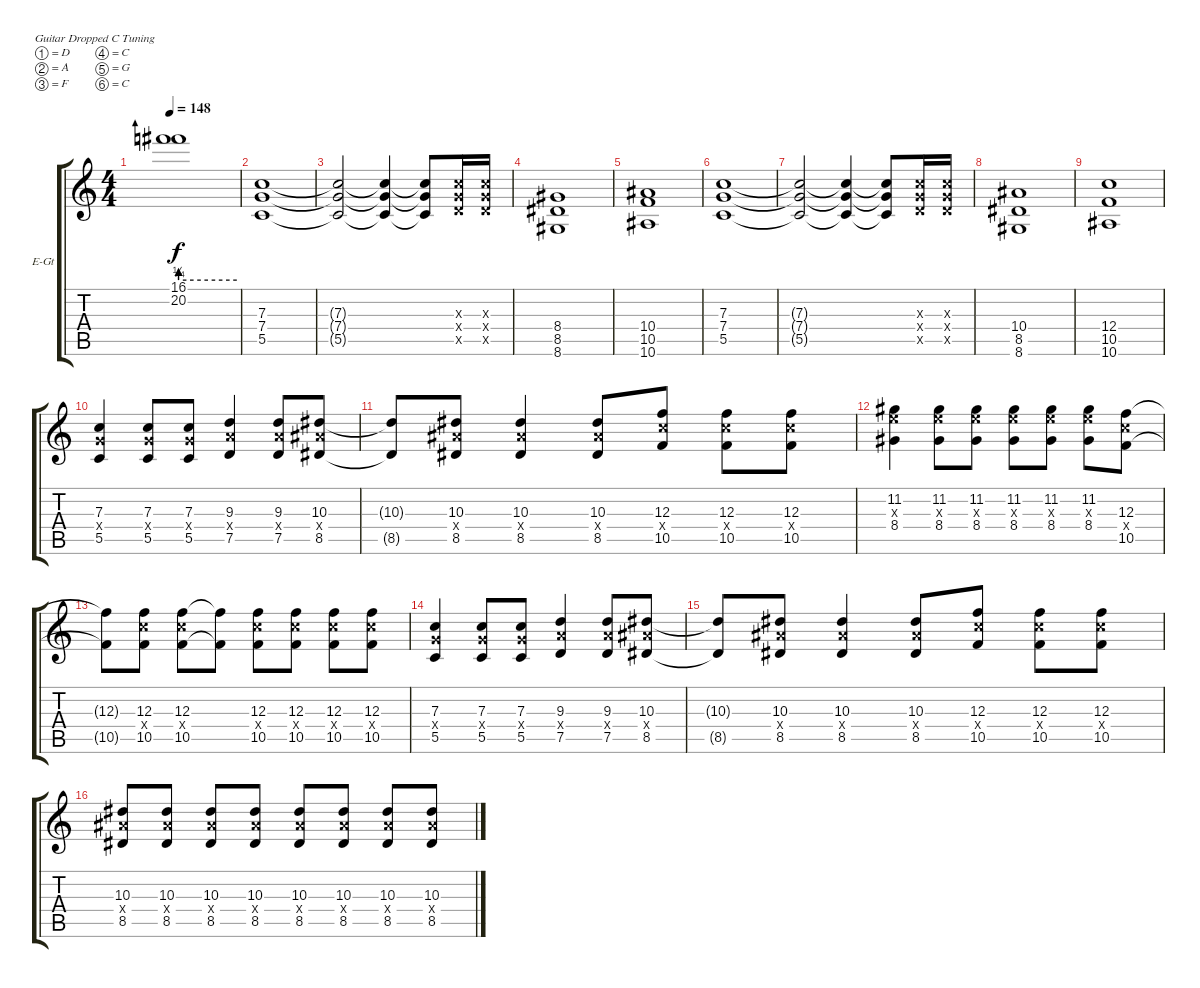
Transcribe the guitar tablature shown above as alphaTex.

\bracketExtendMode groupsimilarinstruments
\firstSystemTrackNameOrientation horizontal
\otherSystemsTrackNameOrientation horizontal
\track ("Lead Guitar" "E-Gt") {instrument distortionguitar}
\staff {score tabs}
\tuning (D4 A3 F3 C3 G2 C2)
\ts (4 4)
\tempo 148
\clef g2
\ks c
(16.1{t} 20.2{be (hold 0 1 60 1) t}).1{dy f} |
(7.3 7.4 5.5).1 |
(7.3{t} 7.4{t} 5.5{t}).2 (7.3{t} 7.4{t} 5.5{t}).4 (7.3{t} 7.4{t} 5.5{t}).8 (7.3{x} 7.4{x} 7.5{x}).16 (7.3{x} 7.4{x} 7.5{x}).16 |
(8.4 8.5 8.6).1 |
(10.4 10.5 10.6).1 |
(7.3 7.4 5.5).1 |
(7.3{t} 7.4{t} 5.5{t}).2 (7.3{t} 7.4{t} 5.5{t}).4 (7.3{t} 7.4{t} 5.5{t}).8 (7.3{x} 7.4{x} 7.5{x}).16 (7.3{x} 7.4{x} 7.5{x}).16 |
(10.4 8.5 8.6).1 |
(12.4 10.5 10.6).1 |
(7.3 7.4{x} 5.5).4 (7.3 7.4{x} 5.5).8 (7.3 7.4{x} 5.5).8 (9.3 9.4{x} 7.5).4 (9.3 9.4{x} 7.5).8 (10.3 10.4{x} 8.5).8 |
(10.3{t} 8.5{t}).8 (10.3 10.4{x} 8.5).8 (10.3 10.4{x} 8.5).4 (10.3 10.4{x} 8.5).8 (12.3 12.4{x} 10.5).8 (12.3 12.4{x} 10.5).8 (12.3 12.4{x} 10.5).8 |
(11.2 11.3{x} 8.4).4 (11.2 11.3{x} 8.4).8 (11.2 11.3{x} 8.4).8 (11.2 11.3{x} 8.4).8 (11.2 11.3{x} 8.4).8 (11.2 11.3{x} 8.4).8 (12.3 12.4{x} 10.5).8 |
(12.3{t} 10.5{t}).8 (12.3 12.4{x} 10.5).8 (12.3 12.4{x} 10.5).8 (12.3{t} 10.5{t}).8 (12.3 12.4{x} 10.5).8 (12.3 12.4{x} 10.5).8 (12.3 12.4{x} 10.5).8 (12.3 12.4{x} 10.5).8 |
(7.3 7.4{x} 5.5).4 (7.3 7.4{x} 5.5).8 (7.3 7.4{x} 5.5).8 (9.3 9.4{x} 7.5).4 (9.3 9.4{x} 7.5).8 (10.3 10.4{x} 8.5).8 |
(10.3{t} 8.5{t}).8 (10.3 10.4{x} 8.5).8 (10.3 10.4{x} 8.5).4 (10.3 10.4{x} 8.5).8 (12.3 12.4{x} 10.5).8 (12.3 12.4{x} 10.5).8 (12.3 12.4{x} 10.5).8 |
(10.3 10.4{x} 8.5).8 (10.3 10.4{x} 8.5).8 (10.3 10.4{x} 8.5).8 (10.3 10.4{x} 8.5).8 (10.3 10.4{x} 8.5).8 (10.3 10.4{x} 8.5).8 (10.3 10.4{x} 8.5).8 (10.3 10.4{x} 8.5).8
